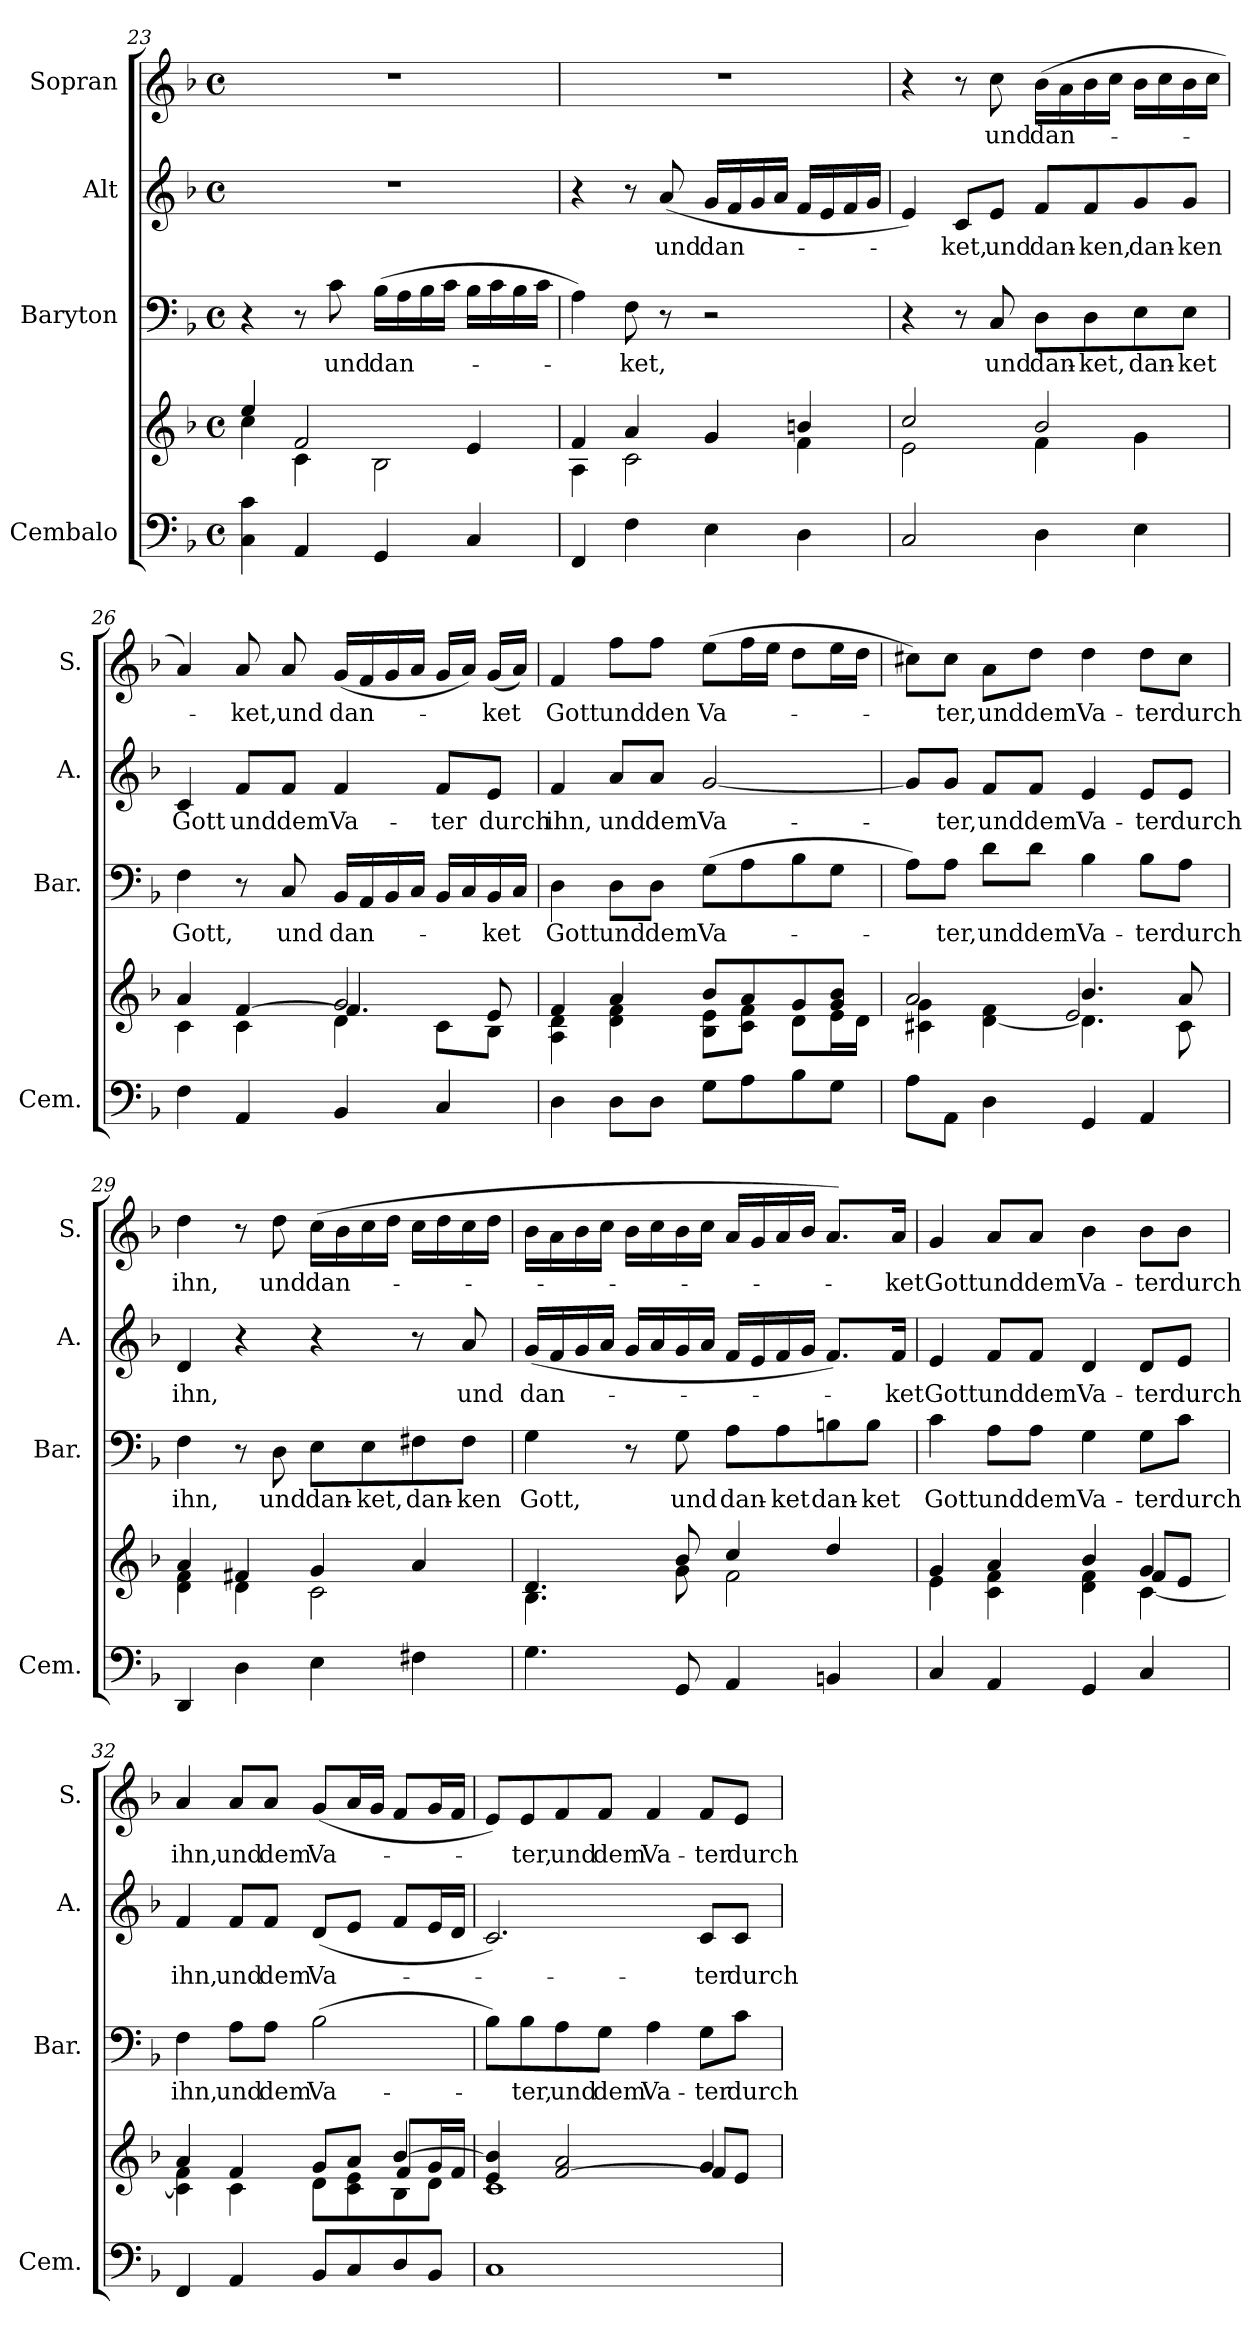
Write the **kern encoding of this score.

**kern	**kern	**kern	**text	**kern	**text	**kern	**text
*part4	*part4	*part3	*part3	*part2	*part2	*part1	*part1
*staff5	*staff4	*staff3	*staff3	*staff2	*staff2	*staff1	*staff1
*I"Cembalo	*	*I"Baryton	*	*I"Alt	*	*I"Sopran	*
*I'Cem.	*	*I'Bar.	*	*I'A.	*	*I'S.	*
*clefF4	*clefG2	*clefF4	*	*clefG2	*	*clefG2	*
*k[b-]	*k[b-]	*k[b-]	*	*k[b-]	*	*k[b-]	*
*M4/4	*M4/4	*M4/4	*	*M4/4	*	*M4/4	*
*met(c)	*met(c)	*met(c)	*	*met(c)	*	*met(c)	*
=23	=23	=23	=23	=23	=23	=23	=23
*	*^	*	*	*	*	*	*
4C\ 4c\	4ee/	4cc\	4r	.	1r	.	1r	.
4AA/	2f/	4c\	8r	.	.	.	.	.
!	!	!	!	!LO:LY:b	!	!	!	!
.	.	.	8c\	und	.	.	.	.
!	!	!	!	!LO:LY:b	!	!	!	!
4GG/	.	2B-\	(16B-\LL	dan-	.	.	.	.
.	.	.	16A\	.	.	.	.	.
.	.	.	16B-\	.	.	.	.	.
.	.	.	16c\JJ	.	.	.	.	.
4C/	4e/	.	16B-\LL	.	.	.	.	.
.	.	.	16c\	.	.	.	.	.
.	.	.	16B-\	.	.	.	.	.
.	.	.	16c\JJ	.	.	.	.	.
!!LO:LB:g=z
=24	=24	=24	=24	=24	=24	=24	=24	=24
4FF/	4f/	4A\	4A\)	.	4r	.	1r	.
!	!	!	!	!LO:LY:b	!	!	!	!
4F\	4a/	2c\	8F\	-ket,	8r	.	.	.
!	!	!	!	!	!	!LO:LY:b	!	!
.	.	.	8r	.	(8a/	und	.	.
!	!	!	!	!	!	!LO:LY:b	!	!
4E\	4g/	.	2r	.	16g/LL	dan-	.	.
.	.	.	.	.	16f/	.	.	.
.	.	.	.	.	16g/	.	.	.
.	.	.	.	.	16a/JJ	.	.	.
4D\	4bn/	4f\	.	.	16f/LL	.	.	.
.	.	.	.	.	16e/	.	.	.
.	.	.	.	.	16f/	.	.	.
.	.	.	.	.	16g/JJ	.	.	.
=25	=25	=25	=25	=25	=25	=25	=25	=25
2C/	2cc/	2e\	4r	.	4e/)	.	4r	.
!	!	!	!	!	!	!LO:LY:b	!	!
.	.	.	8r	.	8c/L	-ket,	8r	.
!	!	!	!	!LO:LY:b	!	!LO:LY:b	!	!LO:LY:b
.	.	.	8C/	und	8e/J	und	8cc\	und
!	!	!	!	!LO:LY:b	!	!LO:LY:b	!	!LO:LY:b
4D\	2b-/	4f\	8D\L	dan-	8f/L	dan-	(16b-\LL	dan-
.	.	.	.	.	.	.	16a\	.
!	!	!	!	!LO:LY:b	!	!LO:LY:b	!	!
.	.	.	8D\	-ket,	8f/	-ken,	16b-\	.
.	.	.	.	.	.	.	16cc\JJ	.
!	!	!	!	!LO:LY:b	!	!LO:LY:b	!	!
4E\	.	4g\	8E\	dan-	8g/	dan-	16b-\LL	.
.	.	.	.	.	.	.	16cc\	.
!	!	!	!	!LO:LY:b	!	!LO:LY:b	!	!
.	.	.	8E\J	-ket	8g/J	-ken	16b-\	.
.	.	.	.	.	.	.	16cc\JJ	.
=26	=26	=26	=26	=26	=26	=26	=26	=26
*	*	*^	*	*	*	*	*	*
!	!	!	!	!	!LO:LY:b	!	!LO:LY:b	!	!
4F\	4a/	4c\	2ryy	4F\	Gott,	4c/	Gott	4a/)	.
!	!	!	!	!	!	!	!LO:LY:b	!	!LO:LY:b
4AA/	[4f/	4c\	.	8r	.	8f/L	und	8a/	-ket,
!	!	!	!	!	!LO:LY:b	!	!LO:LY:b	!	!LO:LY:b
.	.	.	.	8C/	und	8f/J	dem	8a/	und
!	!	!	!	!	!LO:LY:b	!	!LO:LY:b	!	!LO:LY:b
4BB-/	2g/	4d\	4.f/]	16BB-/LL	dan-	4f/	Va-	(16g/LL	dan-
.	.	.	.	16AA/	.	.	.	16f/	.
.	.	.	.	16BB-/	.	.	.	16g/	.
.	.	.	.	16C/JJ	.	.	.	16a/JJ	.
!	!	!	!	!	!	!	!LO:LY:b	!	!
4C/	.	8c\L	.	16BB-/LL	.	8f/L	-ter	16g/LL	.
.	.	.	.	16C/	.	.	.	16a/JJ)	.
!	!	!	!	!	!LO:LY:b	!	!LO:LY:b	!	!LO:LY:b
.	.	8B-\J	8e/	16BB-/	-ket	8e/J	durch	(16g/LL	-ket
.	.	.	.	16C/JJ	.	.	.	16a/JJ)	.
*	*	*v	*v	*	*	*	*	*	*
!!LO:PB:g=z
=27	=27	=27	=27	=27	=27	=27	=27	=27
!	!	!	!	!LO:LY:b	!	!LO:LY:b	!	!LO:LY:b
4D\	4f/	4A\ 4d\	4D\	Gott	4f/	ihn,	4f/	Gott
!	!	!	!	!LO:LY:b	!	!LO:LY:b	!	!LO:LY:b
8D\L	4a/	4d\ 4f\	8D\L	und	8a/L	und	8ff\L	und
!	!	!	!	!LO:LY:b	!	!LO:LY:b	!	!LO:LY:b
8D\J	.	.	8D\J	dem	8a/J	dem	8ff\J	den
!	!	!	!	!LO:LY:b	!	!LO:LY:b	!	!LO:LY:b
8G\L	8b-/L	8B-\ 8e\L	(8G\L	Va-	[2g/	Va-	(8ee\L	Va-
8A\	8a/	8c\ 8f\J	8A\	.	.	.	16ff\L	.
.	.	.	.	.	.	.	16ee\JJ	.
8B-\	8g/	8d\L	8B-\	.	.	.	8dd\L	.
8G\J	8g/ 8b-/J	16e\L	8G\J	.	.	.	16ee\L	.
.	.	16d\JJ	.	.	.	.	16dd\JJ	.
=28	=28	=28	=28	=28	=28	=28	=28	=28
*	*	*^	*	*	*	*	*	*
8A\L	2a/	4c#X\ 4g\	2ryy	8A\L)	.	8g/L]	.	8cc#X\L)	.
!	!	!	!	!	!LO:LY:b	!	!LO:LY:b	!	!LO:LY:b
8AA\J	.	.	.	8A\J	-ter,	8g/J	-ter,	8cc#\J	-ter,
!	!	!	!	!	!LO:LY:b	!	!LO:LY:b	!	!LO:LY:b
4D\	.	[4d\ 4f\	.	8d\L	und	8f/L	und	8a\L	und
!	!	!	!	!	!LO:LY:b	!	!LO:LY:b	!	!LO:LY:b
.	.	.	.	8d\J	dem	8f/J	dem	8dd\J	dem
!	!	!	!	!	!LO:LY:b	!	!LO:LY:b	!	!LO:LY:b
4GG/	4.b-/	4.d\]	2e/	4B-\	Va-	4e/	Va-	4dd\	Va-
!	!	!	!	!	!LO:LY:b	!	!LO:LY:b	!	!LO:LY:b
4AA/	.	.	.	8B-\L	-ter	8e/L	-ter	8dd\L	-ter
!	!	!	!	!	!LO:LY:b	!	!LO:LY:b	!	!LO:LY:b
.	8a/	8c#\	.	8A\J	durch	8e/J	durch	8cc#\J	durch
*	*	*v	*v	*	*	*	*	*	*
=29	=29	=29	=29	=29	=29	=29	=29	=29
!	!	!	!	!LO:LY:b	!	!LO:LY:b	!	!LO:LY:b
4DD/	4a/	4d\ 4f\	4F\	ihn,	4d/	ihn,	4dd\	ihn,
4D\	4f#X/	4d\	8r	.	4r	.	8r	.
!	!	!	!	!LO:LY:b	!	!	!	!LO:LY:b
.	.	.	8D\	und	.	.	8dd\	und
!	!	!	!	!LO:LY:b	!	!	!	!LO:LY:b
4E\	4g/	2c\	8E\L	dan-	4r	.	(16cc\LL	dan-
.	.	.	.	.	.	.	16b-\	.
!	!	!	!	!LO:LY:b	!	!	!	!
.	.	.	8E\	-ket,	.	.	16cc\	.
.	.	.	.	.	.	.	16dd\JJ	.
!	!	!	!	!LO:LY:b	!	!	!	!
4F#X\	4a/	.	8F#X\	dan-	8r	.	16cc\LL	.
.	.	.	.	.	.	.	16dd\	.
!	!	!	!	!LO:LY:b	!	!LO:LY:b	!	!
.	.	.	8F#\J	-ken	8a/	und	16cc\	.
.	.	.	.	.	.	.	16dd\JJ	.
!!LO:LB:g=z
=30	=30	=30	=30	=30	=30	=30	=30	=30
!	!	!	!	!LO:LY:b	!	!LO:LY:b	!	!
4.G\	4.d/	4.B-\	4G\	Gott,	(16g/LL	dan-	16b-\LL	.
.	.	.	.	.	16f/	.	16a\	.
.	.	.	.	.	16g/	.	16b-\	.
.	.	.	.	.	16a/JJ	.	16cc\JJ	.
.	.	.	8r	.	16g/LL	.	16b-\LL	.
.	.	.	.	.	16a/	.	16cc\	.
!	!	!	!	!LO:LY:b	!	!	!	!
8GG/	8b-/	8g\	8G\	und	16g/	.	16b-\	.
.	.	.	.	.	16a/JJ	.	16cc\JJ	.
!	!	!	!	!LO:LY:b	!	!	!	!
4AA/	4cc/	2f\	8A\L	dan-	16f/LL	.	16a/LL	.
.	.	.	.	.	16e/	.	16g/	.
!	!	!	!	!LO:LY:b	!	!	!	!
.	.	.	8A\	-ket	16f/	.	16a/	.
.	.	.	.	.	16g/JJ	.	16b-/JJ	.
!	!	!	!	!LO:LY:b	!	!	!	!
4BBn/	4dd/	.	8Bn\	dan-	8.f/L)	.	8.a/L)	.
!	!	!	!	!LO:LY:b	!	!	!	!
.	.	.	8B\J	-ket	.	.	.	.
!	!	!	!	!	!	!LO:LY:b	!	!LO:LY:b
.	.	.	.	.	16f/Jk	-ket	16a/Jk	-ket
=31	=31	=31	=31	=31	=31	=31	=31	=31
*	*	*^	*	*	*	*	*	*
!	!	!	!	!	!LO:LY:b	!	!LO:LY:b	!	!LO:LY:b
4C/	4g/	4e\	2.ryy	4c\	Gott	4e/	Gott	4g/	Gott
!	!	!	!	!	!LO:LY:b	!	!LO:LY:b	!	!LO:LY:b
4AA/	4a/	4c\ 4f\	.	8A\L	und	8f/L	und	8a/L	und
!	!	!	!	!	!LO:LY:b	!	!LO:LY:b	!	!LO:LY:b
.	.	.	.	8A\J	dem	8f/J	dem	8a/J	dem
!	!	!	!	!	!LO:LY:b	!	!LO:LY:b	!	!LO:LY:b
4GG/	4b-/	4d\ 4f\	.	4G\	Va-	4d/	Va-	4b-\	Va-
!	!	!	!	!	!LO:LY:b	!	!LO:LY:b	!	!LO:LY:b
4C/	4g/	[4c\	8f/L	8G\L	-ter	8d/L	-ter	8b-\L	-ter
!	!	!	!	!	!LO:LY:b	!	!LO:LY:b	!	!LO:LY:b
.	.	.	8e/J	8c\J	durch	8e/J	durch	8b-\J	durch
=32	=32	=32	=32	=32	=32	=32	=32	=32	=32
!	!	!	!	!	!LO:LY:b	!	!LO:LY:b	!	!LO:LY:b
4FF/	4a/	4c\] 4f\	2.ryy	4F\	ihn,	4f/	ihn,	4a/	ihn,
!	!	!	!	!	!LO:LY:b	!	!LO:LY:b	!	!LO:LY:b
4AA/	4f/	4c\	.	8A\L	und	8f/L	und	8a/L	und
!	!	!	!	!	!LO:LY:b	!	!LO:LY:b	!	!LO:LY:b
.	.	.	.	8A\J	dem	8f/J	dem	8a/J	dem
!	!	!	!	!	!LO:LY:b	!	!LO:LY:b	!	!LO:LY:b
8BB-/L	8g/L	8d\L	.	(2B-\	Va-	(8d/L	Va-	(8g/L	Va-
8C/	8a/J	8c\ 8e\	.	.	.	8e/J	.	16a/L	.
.	.	.	.	.	.	.	.	16g/JJ	.
8D/	[4b-/	8B-\	8f/L	.	.	8f/L	.	8f/L	.
8BB-/J	.	8d\J	16g/L	.	.	16e/L	.	16g/L	.
.	.	.	16f/JJ	.	.	16d/JJ	.	16f/JJ	.
!!LO:PB:g=z
=33	=33	=33	=33	=33	=33	=33	=33	=33	=33
1C	4e/ 4b-/]	1c	2.ryy	8B-\L)	.	2.c/)	.	8e/L)	.
!	!	!	!	!	!LO:LY:b	!	!	!	!LO:LY:b
.	.	.	.	8B-\	-ter,	.	.	8e/	-ter,
!	!	!	!	!	!LO:LY:b	!	!	!	!LO:LY:b
.	[2f/ 2a/	.	.	8A\	und	.	.	8f/	und
!	!	!	!	!	!LO:LY:b	!	!	!	!LO:LY:b
.	.	.	.	8G\J	dem	.	.	8f/J	dem
!	!	!	!	!	!LO:LY:b	!	!	!	!LO:LY:b
.	.	.	.	4A\	Va-	.	.	4f/	Va-
!	!	!	!	!	!LO:LY:b	!	!LO:LY:b	!	!LO:LY:b
.	4g/	.	8f/L]	8G\L	-ter	8c/L	-ter	8f/L	-ter
!	!	!	!	!	!LO:LY:b	!	!LO:LY:b	!	!LO:LY:b
.	.	.	8e/J	8c\J	durch	8c/J	durch	8e/J	durch
*	*v	*v	*v	*	*	*	*	*	*
=	=	=	=	=	=	=	=
*-	*-	*-	*-	*-	*-	*-	*-
